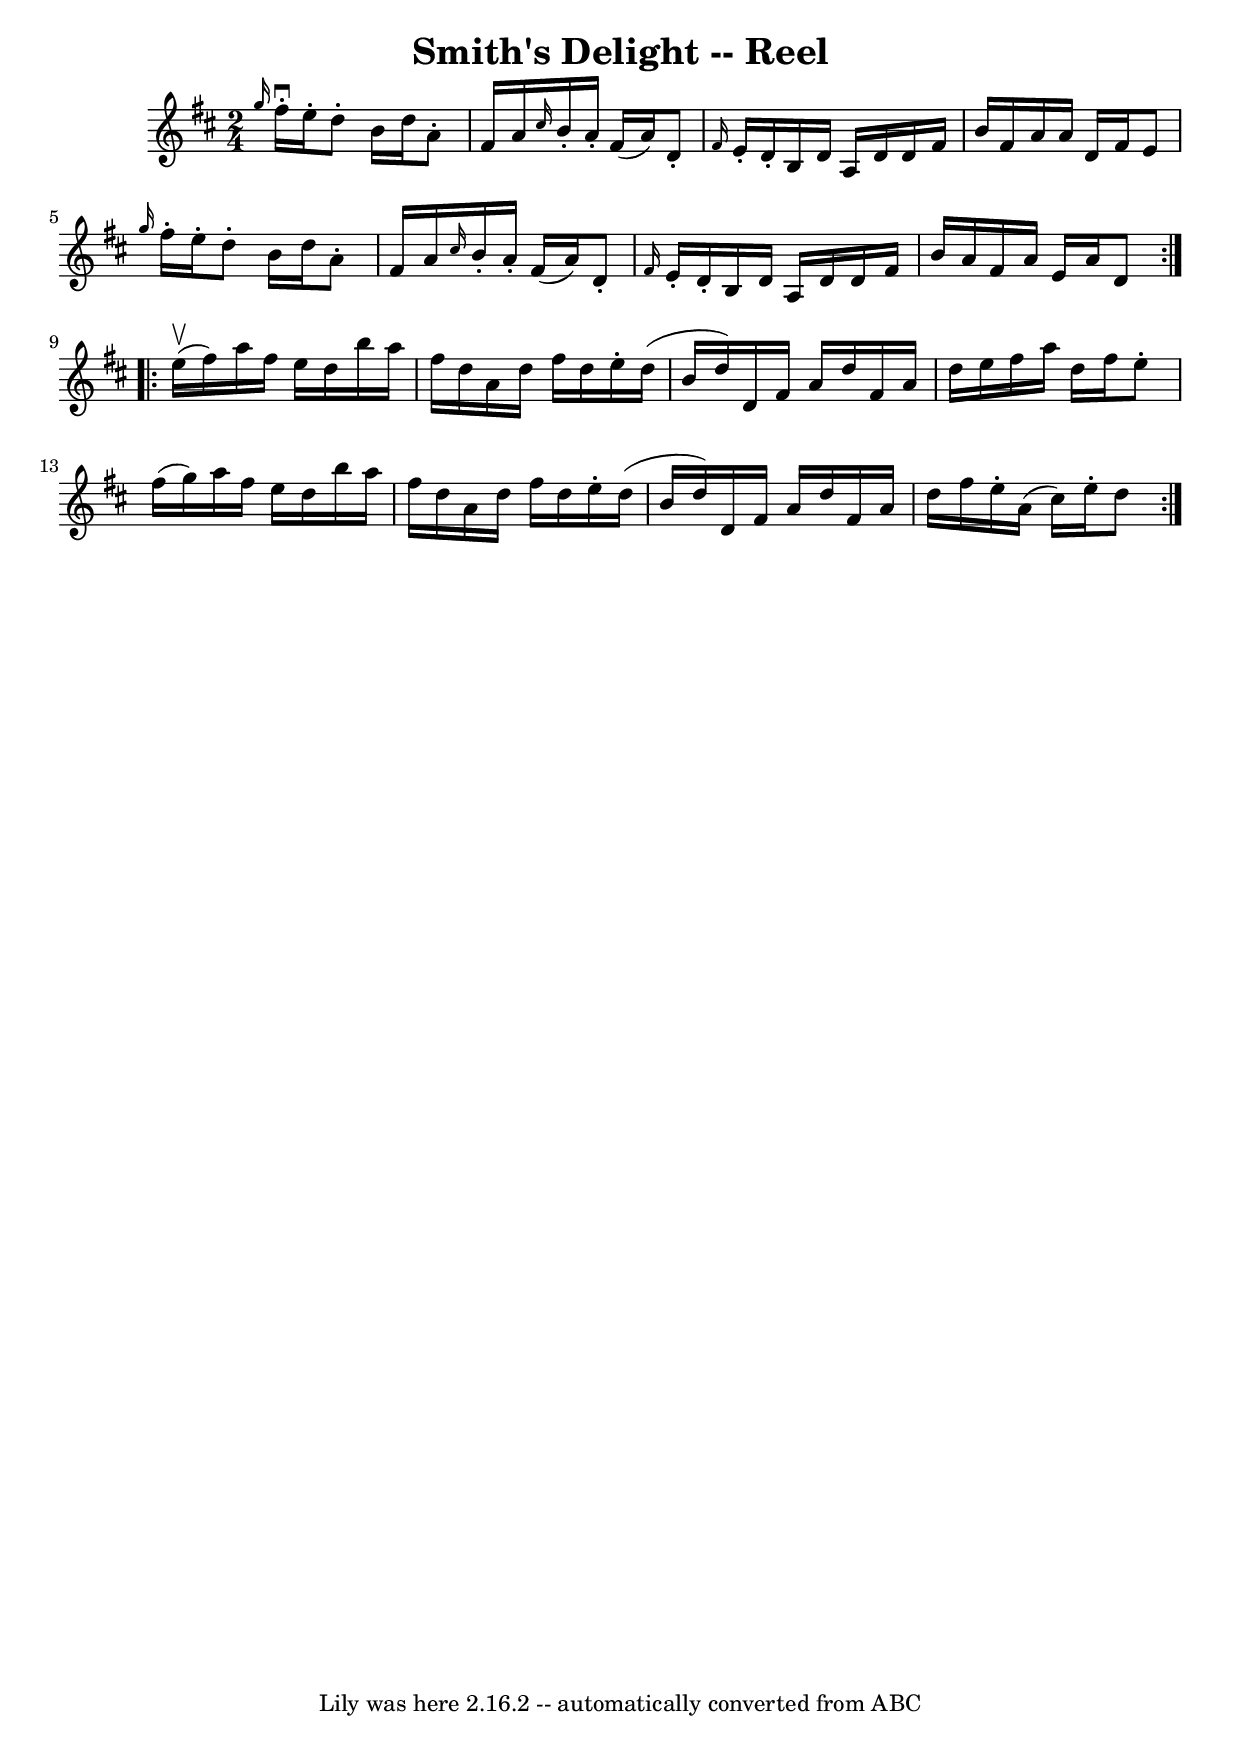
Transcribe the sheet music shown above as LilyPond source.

\version "2.16.2"
\include "Mammoth.ily"
\header {
  %% book = "Ryan's Mammoth Collection"
  crossRefNumber = "1"
  footnotes = "\\\\AKA Kitty's Wedding -- Hornpipe\\\\135"
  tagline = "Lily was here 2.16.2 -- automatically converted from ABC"
  title = "Smith's Delight -- Reel"

}
voicedefault =  {



  \repeat volta 2 {

    \time 2/4 
    \key d \major
    \grace { g''16  
	   } fis''16^\downbow-. e''16-. 
    |
    d''8-. b'16 d''16 a'8-. fis'16 a'16    |
    
    \grace { cis''16  
	   } b'16-. a'16-. fis'16 (a'16) d'8-. 
    \grace { fis'16  
	   } e'16-. d'16-.   |
    b16 d'16 a16    
    d'16 d'16 fis'16 b'16 fis'16    |
    a'16 a'16 d'16    
    fis'16 e'8  \grace { g''16  
		       } fis''16-. e''16-.   |
    d''8-. b'16 d''16 a'8-. fis'16 a'16    |
    \grace { cis''16  

	   } b'16-. a'16-. fis'16 (a'16) d'8-. \grace { fis'16  
							 }   
    e'16-. d'16-.   |
    b16 d'16 a16 d'16 d'16 fis'16    
    b'16 a'16    |
    fis'16 a'16 e'16 a'16 d'8    

  } 
  \repeat volta 2 {
    e''16^\upbow(fis''16) |
    a''16    
    fis''16 e''16 d''16 b''16 a''16 fis''16 d''16    |
    
    a'16 d''16 fis''16 d''16 e''16-. d''16 (b'16 d''16)   
    |
    d'16 fis'16 a'16 d''16 fis'16 a'16 d''16 e''16  
    |
    fis''16 a''16 d''16 fis''16 e''8-. fis''16 (
    g''16)   |
    a''16 fis''16 e''16 d''16 b''16 a''16   
    fis''16 d''16    |
    a'16 d''16 fis''16 d''16 e''16-.   
    d''16 (b'16 d''16)   |
    d'16 fis'16 a'16 d''16    
    fis'16 a'16 d''16 fis''16    |
    e''16-. a'16 (cis''16-) e''16-. d''8    
  }   

}

\score{
  <<

    \context Staff="default"
    {
      \voicedefault 
      
    }

  >>
  \layout {
    
  }
  \midi {
  }

}
